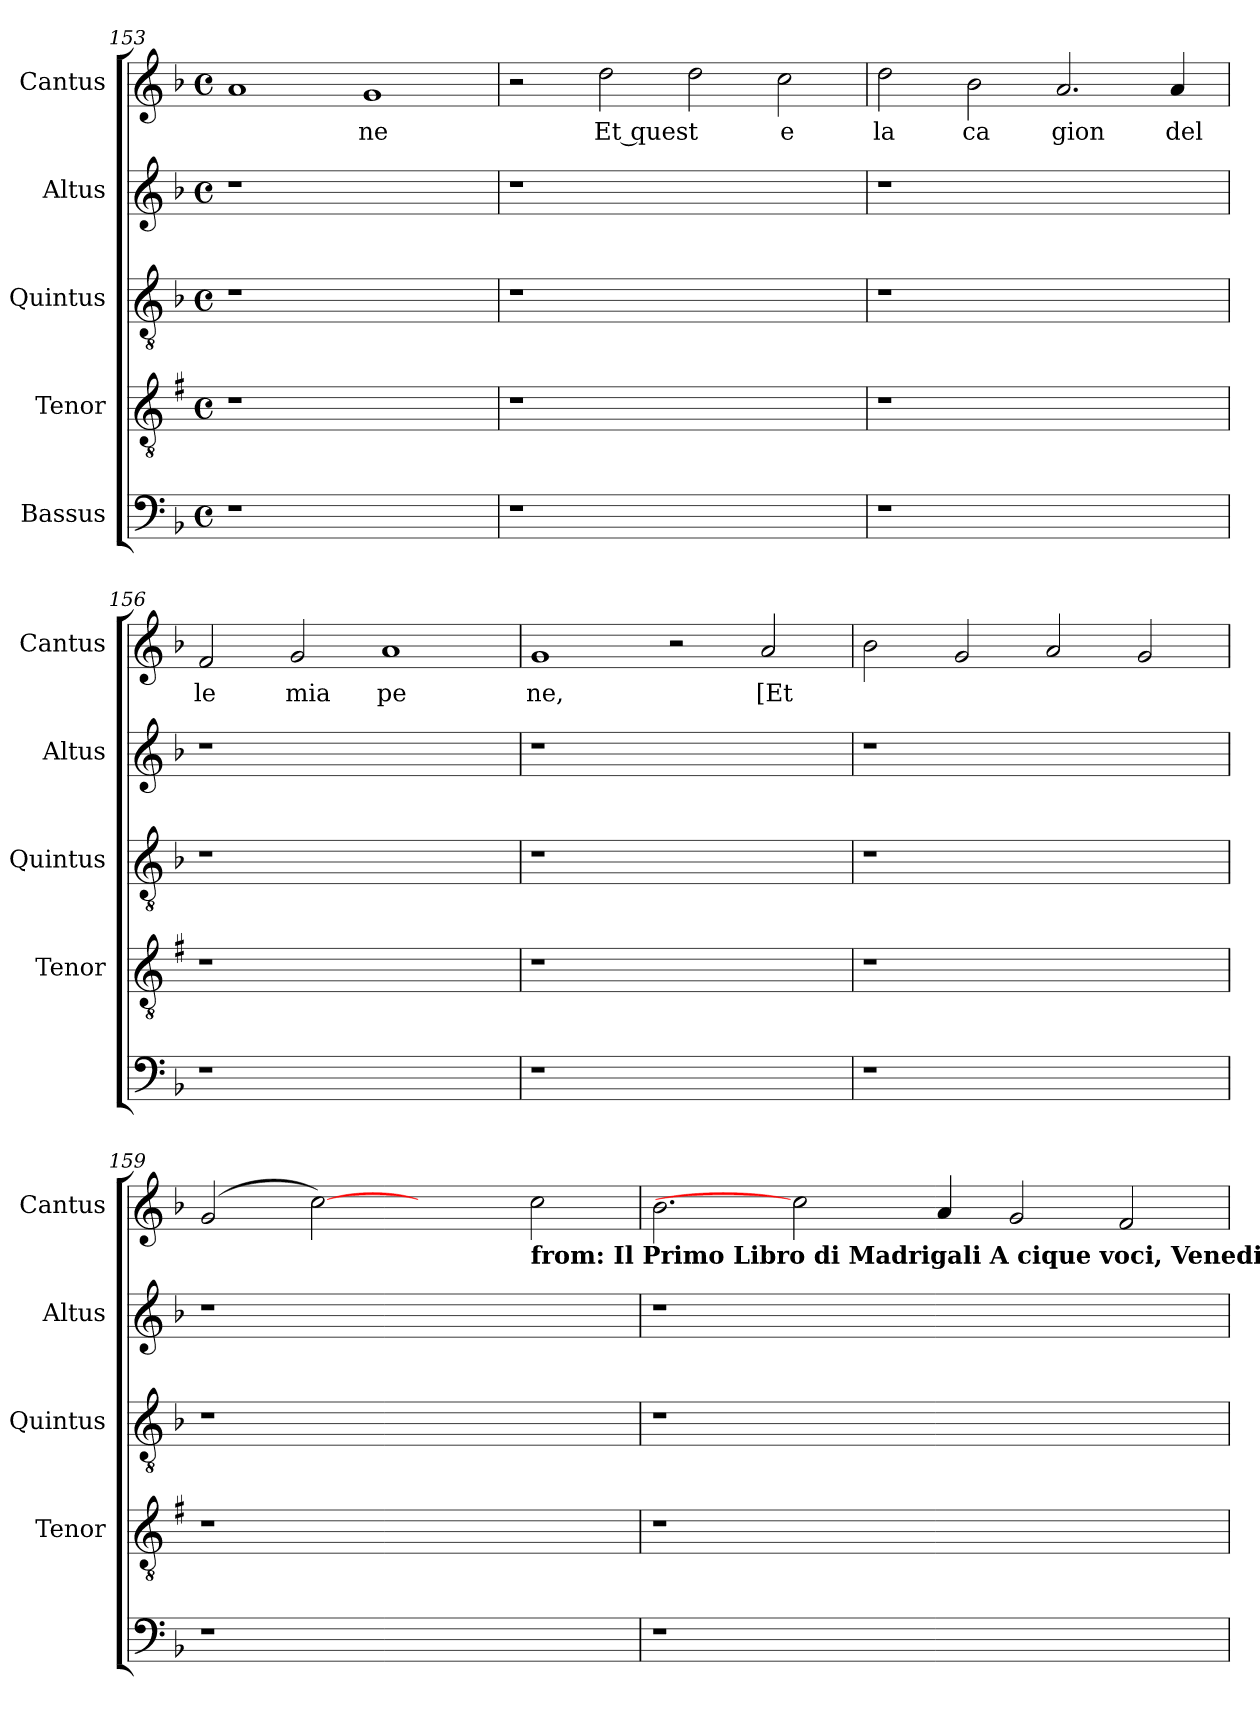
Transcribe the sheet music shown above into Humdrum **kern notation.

**kern	**kern	**kern	**kern	**kern	**text
*part5	*part4	*part3	*part2	*part1	*part1
*staff5	*staff4	*staff3	*staff2	*staff1	*staff1
*I"Bassus	*I"Tenor	*I"Quintus	*I"Altus	*I"Cantus	*
*	*I'Tenor	*I'Quintus	*I'Altus	*I'Cantus	*
*clefF4	*clefGv2	*clefGv2	*clefG2	*clefG2	*
*k[b-]	*k[f#]	*k[b-]	*k[b-]	*k[b-]	*
*F:	*G:	*F:	*F:	*F:	*
*M4/4	*M4/4	*M4/4	*M4/4	*M4/4	*
*met(c)	*met(c)	*met(c)	*met(c)	*met(c)	*
=153	=153	=153	=153	=153	=153
1r	1r	1r	1r	1a	.
!	!	!	!	!	!LO:LY:b
1ryy	1ryy	1ryy	1ryy	1g	ne
=154	=154	=154	=154	=154	=154
1r	1r	1r	1r	2r	.
!	!	!	!	!	!LO:LY:b
.	.	.	.	2dd\	Et quest
1ryy	1ryy	1ryy	1ryy	2dd\	.
!	!	!	!	!	!LO:LY:b
.	.	.	.	2cc\	e
=155	=155	=155	=155	=155	=155
!	!	!	!	!	!LO:LY:b
1r	1r	1r	1r	2dd\	la
!	!	!	!	!	!LO:LY:b
.	.	.	.	2b-\	ca
!	!	!	!	!	!LO:LY:b
1ryy	1ryy	1ryy	1ryy	2.a/	gion
!	!	!	!	!	!LO:LY:b
.	.	.	.	4a/	del
=156	=156	=156	=156	=156	=156
!	!	!	!	!	!LO:LY:b
1r	1r	1r	1r	2f/	le
!	!	!	!	!	!LO:LY:b
.	.	.	.	2g/	mia
!	!	!	!	!	!LO:LY:b
1ryy	1ryy	1ryy	1ryy	1a	pe
=157	=157	=157	=157	=157	=157
!	!	!	!	!	!LO:LY:b
1r	1r	1r	1r	1g	ne,
1ryy	1ryy	1ryy	1ryy	2r	.
!	!	!	!	!	!LO:LY:b
.	.	.	.	2a/	[Et
=158	=158	=158	=158	=158	=158
1r	1r	1r	1r	2b-\	.
.	.	.	.	2g/	.
1ryy	1ryy	1ryy	1ryy	2a/	.
.	.	.	.	2g/	.
!!LO:PB:g=z
=159	=159	=159	=159	=159	=159
1r	1r	1r	1r	(2g/	.
.	.	.	.	[2cc)	.
1ryy	1ryy	1ryy	1ryy	2ryy	.
!	!	!	!	!LO:TX:b:B:t=from&colon; Il Primo Libro di Madrigali A cique voci, Venedig 1555	!
.	.	.	.	2cc\	.
=160	=160	=160	=160	=160	=160
1r	1r	1r	1r	2.b-\	.
.	.	.	.	2cc]	.
1.ryy	1.ryy	1.ryy	1.ryy	.	.
.	.	.	.	4a/	.
.	.	.	.	2g/	.
.	.	.	.	2f/	.
=	=	=	=	=	=
*-	*-	*-	*-	*-	*-
